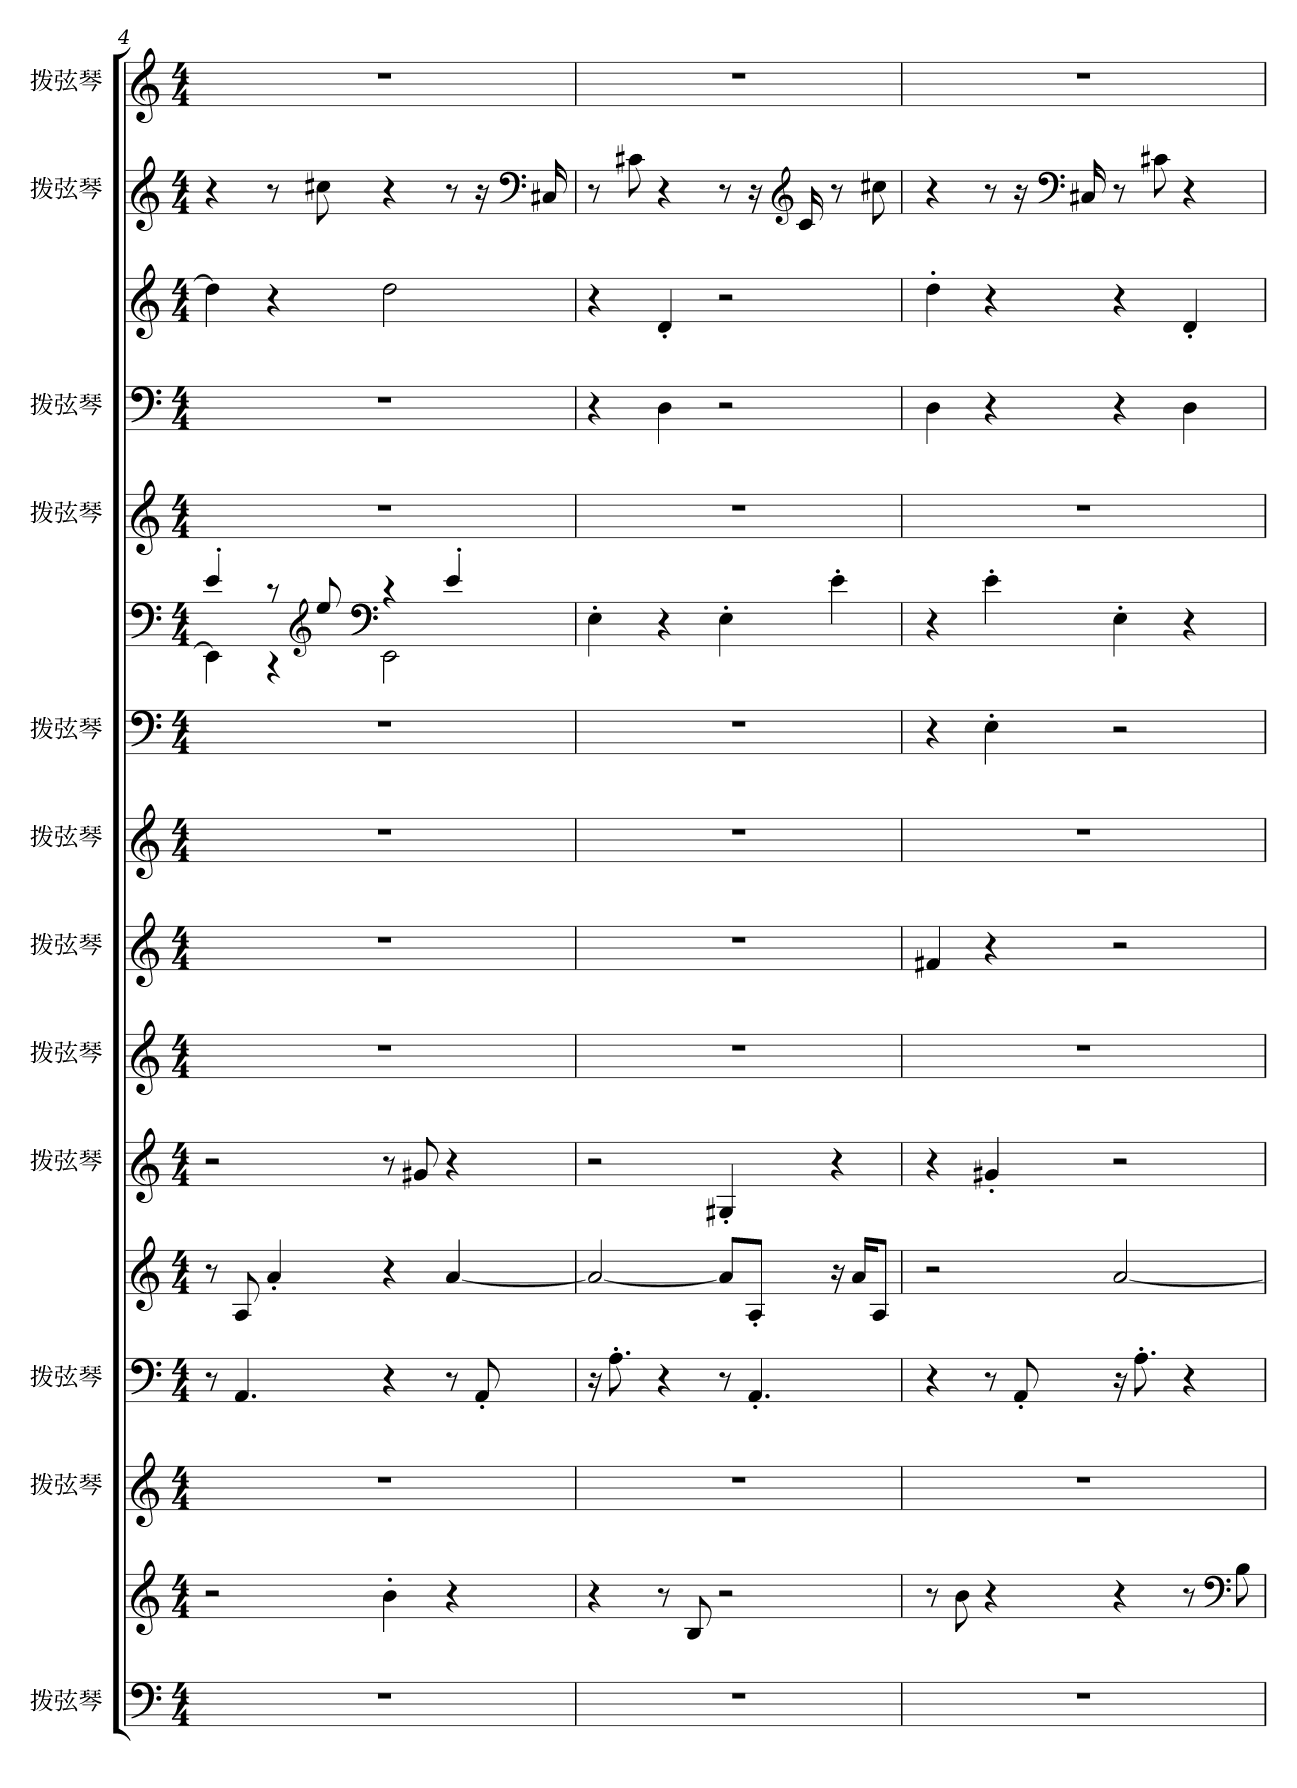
**kern	**kern	**kern	**kern	**kern	**kern	**kern	**kern	**kern	**kern	**kern	**kern	**kern	**kern	**kern	**kern
*part12	*part12	*part11	*part10	*part10	*part9	*part8	*part7	*part6	*part5	*part5	*part4	*part3	*part3	*part2	*part1
*staff16	*staff15	*staff14	*staff13	*staff12	*staff11	*staff10	*staff9	*staff8	*staff7	*staff6	*staff5	*staff4	*staff3	*staff2	*staff1
*I"拨弦琴	*	*I"拨弦琴	*I"拨弦琴	*	*I"拨弦琴	*I"拨弦琴	*I"拨弦琴	*I"拨弦琴	*I"拨弦琴	*	*I"拨弦琴	*I"拨弦琴	*	*I"拨弦琴	*I"拨弦琴
!!LO:PB:g=z
*clefF4	*clefG2	*clefG2	*clefF4	*clefG2	*clefG2	*clefG2	*clefG2	*clefG2	*clefF4	*clefF4	*clefG2	*clefF4	*clefG2	*clefG2	*clefG2
*k[]	*k[]	*k[]	*k[]	*k[]	*k[]	*k[]	*k[]	*k[]	*k[]	*k[]	*k[]	*k[]	*k[]	*k[]	*k[]
*M4/4	*M4/4	*M4/4	*M4/4	*M4/4	*M4/4	*M4/4	*M4/4	*M4/4	*M4/4	*M4/4	*M4/4	*M4/4	*M4/4	*M4/4	*M4/4
=4	=4	=4	=4	=4	=4	=4	=4	=4	=4	=4	=4	=4	=4	=4	=4
*	*	*	*	*	*	*	*	*	*	*^	*	*	*	*	*
1r	2r	1r	8r	8r	2r	1r	1r	1r	1r	4e'/	4EE\]	1r	1r	4dd\]	4r	1r
.	.	.	4.AA/	8A/	.	.	.	.	.	.	.	.	.	.	.	.
.	.	.	.	4a'/	.	.	.	.	.	8r	4r	.	.	4r	8r	.
*	*	*	*	*	*	*	*	*	*	*clefG2	*	*	*	*	*	*
.	.	.	.	.	.	.	.	.	.	8ee/	.	.	.	.	8cc#X\	.
*	*	*	*	*	*	*	*	*	*	*clefF4	*	*	*	*	*	*
.	4b'\	.	4r	4r	8r	.	.	.	.	4r	2EE\	.	.	2dd\	4r	.
.	.	.	.	.	8g#X/	.	.	.	.	.	.	.	.	.	.	.
.	4r	.	8r	[4a/	4r	.	.	.	.	4e'/	.	.	.	.	8r	.
.	.	.	8AA'/	.	.	.	.	.	.	.	.	.	.	.	16r	.
*	*	*	*	*	*	*	*	*	*	*	*	*	*	*	*clefF4	*
.	.	.	.	.	.	.	.	.	.	.	.	.	.	.	16C#X/	.
*	*	*	*	*	*	*	*	*	*	*v	*v	*	*	*	*	*
=5	=5	=5	=5	=5	=5	=5	=5	=5	=5	=5	=5	=5	=5	=5	=5
1r	4r	1r	16r	2a/_	2r	1r	1r	1r	1r	4E'\	1r	4r	4r	8r	1r
.	.	.	8.A'\	.	.	.	.	.	.	.	.	.	.	.	.
.	.	.	.	.	.	.	.	.	.	.	.	.	.	8c#X\	.
.	8r	.	4r	.	.	.	.	.	.	4r	.	4D\	4d'/	4r	.
.	8B/	.	.	.	.	.	.	.	.	.	.	.	.	.	.
.	2r	.	8r	8a/L]	4G#X'/	.	.	.	.	4E'\	.	2r	2r	8r	.
.	.	.	4.AA'/	8A'/J	.	.	.	.	.	.	.	.	.	16r	.
*	*	*	*	*	*	*	*	*	*	*	*	*	*	*clefG2	*
.	.	.	.	.	.	.	.	.	.	.	.	.	.	16c#/	.
.	.	.	.	16r	4r	.	.	.	.	4e'\	.	.	.	8r	.
.	.	.	.	16a/KL	.	.	.	.	.	.	.	.	.	.	.
.	.	.	.	8A/J	.	.	.	.	.	.	.	.	.	8cc#X\	.
!!LO:PB:g=z
=6	=6	=6	=6	=6	=6	=6	=6	=6	=6	=6	=6	=6	=6	=6	=6
1r	8r	1r	4r	2r	4r	1r	4f#X/	1r	4r	4r	1r	4D\	4dd'\	4r	1r
.	8b\	.	.	.	.	.	.	.	.	.	.	.	.	.	.
.	4r	.	8r	.	4g#X'/	.	4r	.	4E'\	4e'\	.	4r	4r	8r	.
.	.	.	8AA'/	.	.	.	.	.	.	.	.	.	.	16r	.
*	*	*	*	*	*	*	*	*	*	*	*	*	*	*clefF4	*
.	.	.	.	.	.	.	.	.	.	.	.	.	.	16C#X/	.
.	4r	.	16r	[2a/	2r	.	2r	.	2r	4E'\	.	4r	4r	8r	.
.	.	.	8.A'\	.	.	.	.	.	.	.	.	.	.	.	.
.	.	.	.	.	.	.	.	.	.	.	.	.	.	8c#X\	.
.	8r	.	4r	.	.	.	.	.	.	4r	.	4D\	4d'/	4r	.
*	*clefF4	*	*	*	*	*	*	*	*	*	*	*	*	*	*
.	8B\	.	.	.	.	.	.	.	.	.	.	.	.	.	.
=	=	=	=	=	=	=	=	=	=	=	=	=	=	=	=
*-	*-	*-	*-	*-	*-	*-	*-	*-	*-	*-	*-	*-	*-	*-	*-
